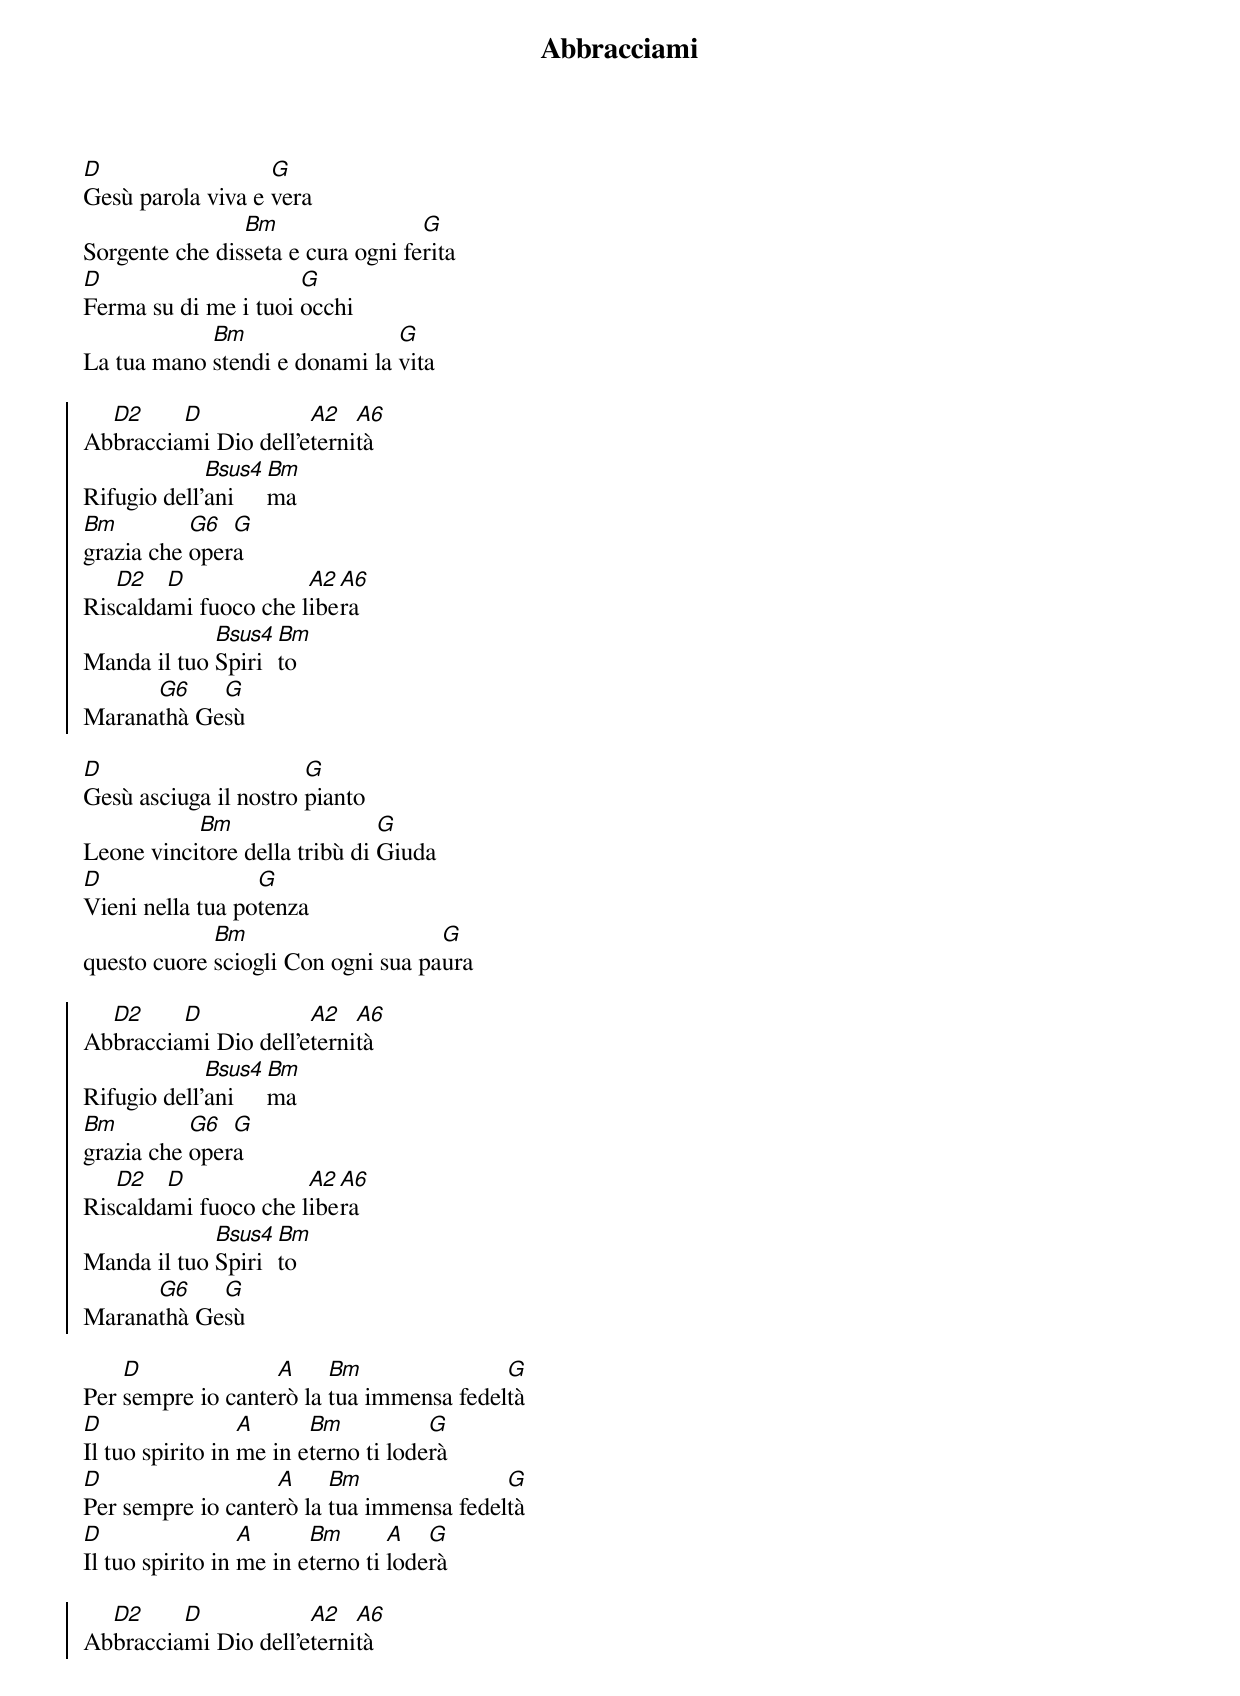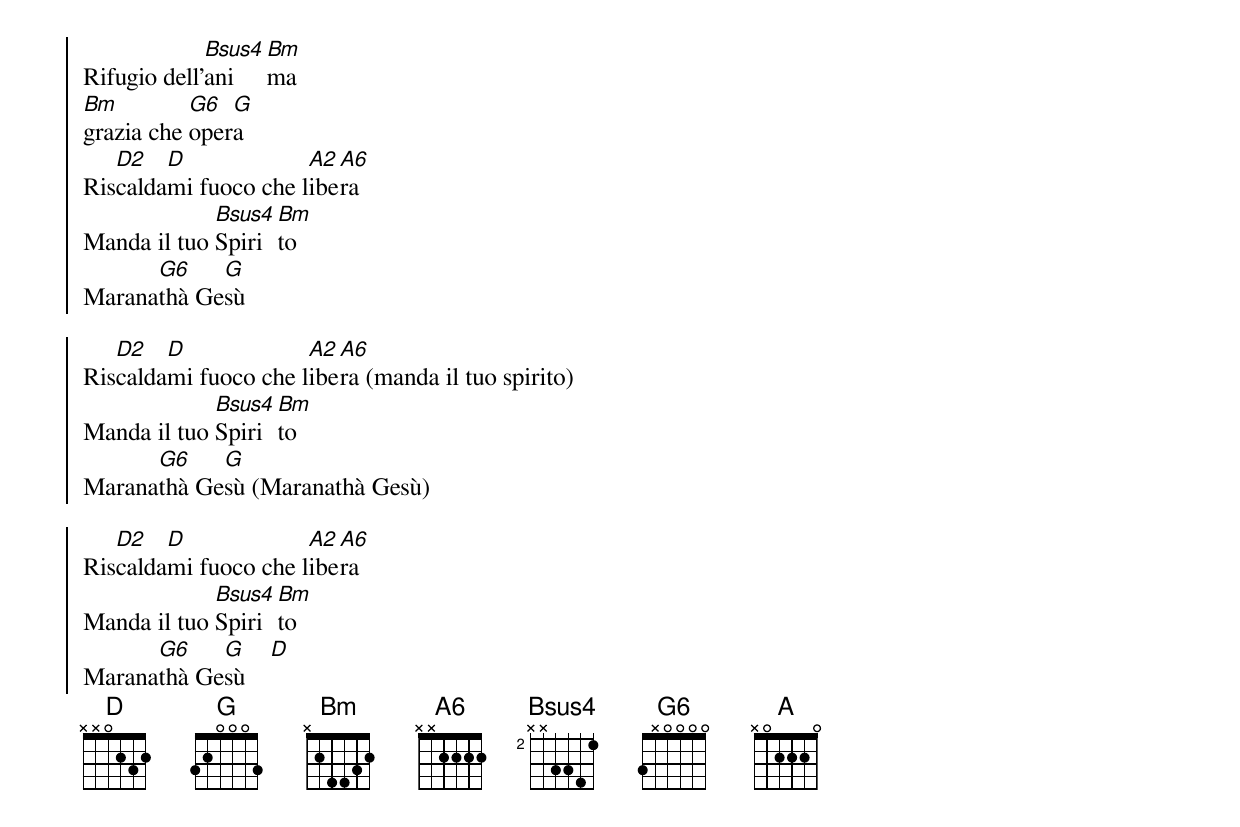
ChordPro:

{title:Abbracciami}


[D]Gesù parola viva e [G]vera
Sorgente che dis[Bm]seta e cura ogni fe[G]rita
[D]Ferma su di me i tuoi [G]occhi
La tua mano [Bm]stendi e donami la [G]vita

{soc}
Ab[D2]braccia[D]mi Dio dell’e[A2]terni[A6]tà
Rifugio dell’[Bsus4]ani[Bm]ma
[Bm]grazia che [G6]oper[G]a
Ris[D2]calda[D]mi fuoco che l[A2]ibe[A6]ra
Manda il tuo [Bsus4]Spiri[Bm]to
Marana[G6]thà Ge[G]sù
{eoc}

[D]Gesù asciuga il nostro [G]pianto
Leone vinci[Bm]tore della tribù di [G]Giuda
[D]Vieni nella tua po[G]tenza
questo cuore [Bm]sciogli Con ogni sua pa[G]ura

{soc}
Ab[D2]braccia[D]mi Dio dell’e[A2]terni[A6]tà
Rifugio dell’[Bsus4]ani[Bm]ma
[Bm]grazia che [G6]oper[G]a
Ris[D2]calda[D]mi fuoco che l[A2]ibe[A6]ra
Manda il tuo [Bsus4]Spiri[Bm]to
Marana[G6]thà Ge[G]sù
{eoc}

Per [D]sempre io cante[A]rò la [Bm]tua immensa fedel[G]tà
[D]Il tuo spirito in [A]me in e[Bm]terno ti lode[G]rà
[D]Per sempre io cante[A]rò la [Bm]tua immensa fedel[G]tà
[D]Il tuo spirito in [A]me in e[Bm]terno ti [A]lode[G]rà

{soc}
Ab[D2]braccia[D]mi Dio dell’e[A2]terni[A6]tà
Rifugio dell’[Bsus4]ani[Bm]ma
[Bm]grazia che [G6]oper[G]a
Ris[D2]calda[D]mi fuoco che l[A2]ibe[A6]ra
Manda il tuo [Bsus4]Spiri[Bm]to
Marana[G6]thà Ge[G]sù

Ris[D2]calda[D]mi fuoco che l[A2]ibe[A6]ra (manda il tuo spirito)
Manda il tuo [Bsus4]Spiri[Bm]to
Marana[G6]thà Ge[G]sù (Maranathà Gesù)

Ris[D2]calda[D]mi fuoco che l[A2]ibe[A6]ra
Manda il tuo [Bsus4]Spiri[Bm]to
Marana[G6]thà Ge[G]sù    [D]
{eoc}
